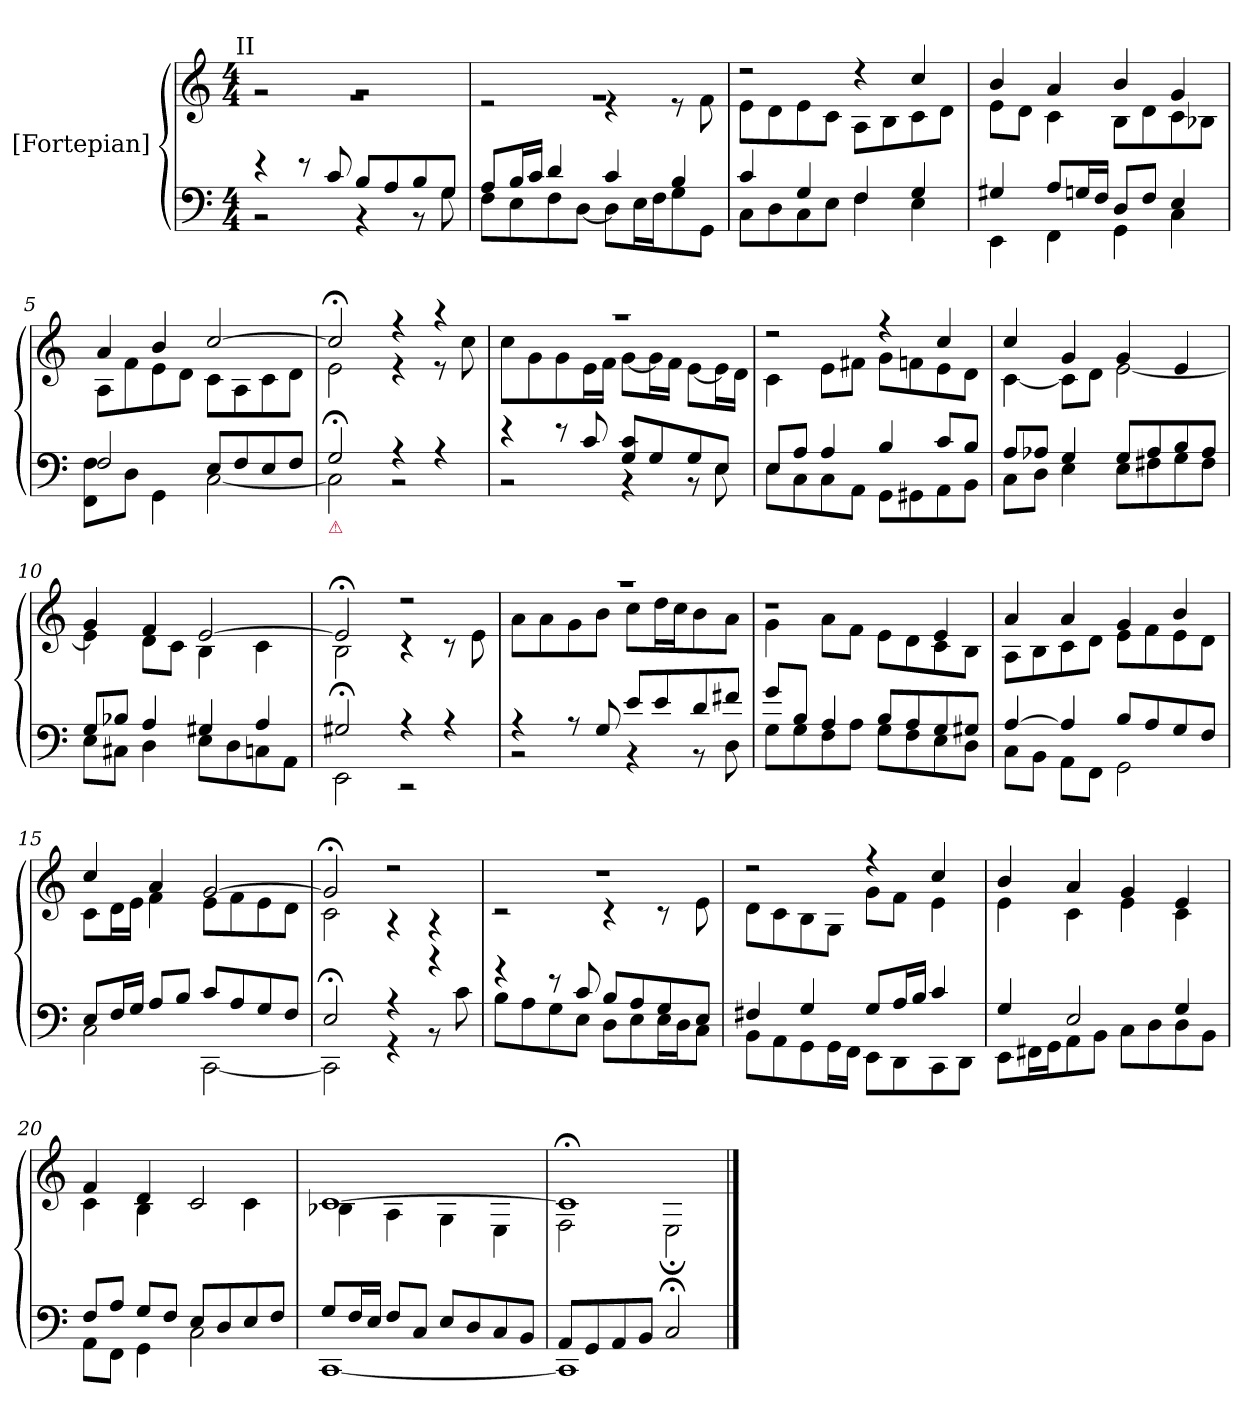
**kern	**kern
*part2	*part1
*staff2	*staff1
*I"[Fortepian]	*I"[Fortepian]
*clefF4	*clefG2
*k[]	*k[]
*a:	*a:
*M4/4	*M4/4
=1	=1
*^	*^
!	!	!LO:TX:a:rj:t=II	!
4r	2r	1rg	2r
8r	.	.	.
8c/	.	.	.
8B/L	4r	.	2r
8A/	.	.	.
8B/	8r	.	.
8G/J	8G\	.	.
=2	=2	=2	=2
8A/L	8F\L	1rg	2r
16B/L	8E\	.	.
16c/JJ	.	.	.
4d/	8F\	.	.
.	[8D\J	.	.
4c/	8D\L]	.	4r
.	16E\L	.	.
.	16F\J	.	.
4B/	8G\	.	8r
.	8GG\J	.	8f\
=3	=3	=3	=3
4c/	8C\L	2r	8e\L
.	8D\	.	8d\
4G/	8C\	.	8e\
.	8E\J	.	8c\J
4F/	4F\	4r	8A\L
.	.	.	8B\
4G/	4E\	4cc/	8c\
.	.	.	8d\J
=4	=4	=4	=4
4G#X/	4EE\	4b/	8e\L
.	.	.	8d\J
8A/L	4FF\	4a/	4c\
16Gn/L	.	.	.
16F/JJ	.	.	.
8D/L	4GG\	4b/	8B\L
8F/J	.	.	8d\
4E/	4C\	4g/	8c\
.	.	.	8B-X\J
=5	=5	=5	=5
2F/	8FF\ 8F\L	4a/	8A\L
.	8D\J	.	8f\
.	4GG\	4b/	8e\
.	.	.	8d\J
8E/L	[2C\	[2cc/	8c\L
8F/	.	.	8A\
8E/	.	.	8c\
8F/J	.	.	8d\J
=6	=6	=6	=6
!LO:TX:b:color=crimson:t=⚠	!	!	!
2G;</	2C\]	2cc;</]	2e\
4r	2r	4r	4re
4r	.	4r	8re
.	.	.	8cc\
=7	=7	=7	=7
4r	2r	1r	8cc\L
.	.	.	8g\
8r	.	.	8g\
8c/	.	.	16e\L
.	.	.	16f\JJ
8G/ 8c/L	4r	.	[8g\L
8G/	.	.	16g\L]
.	.	.	16f\JJ
8G/	8r	.	[8e\L
8E/J	8E\	.	16e\L]
.	.	.	16d\JJ
=8	=8	=8	=8
8E/L	8E\L	2r	4c\
8A/J	8C\	.	.
4A/	8C\	.	8e\L
.	8AA\J	.	8f#X\J
4B/	8GG\L	4r	8g\L
.	8GG#X\	.	8fn\
8c/L	8AA\	4cc/	8e\
8B/J	8BB\J	.	8d\J
=9	=9	=9	=9
8A/L	8C\L	4cc/	[4c\
8A-X/J	8D\J	.	.
4G/	4E\	4g/	8c\L]
.	.	.	8d\J
8G/L	8E\L	4g/	[2e\
8A-/	8F#X\	.	.
8B/	8G\	4e/	.
8A-/J	8F#\J	.	.
=10	=10	=10	=10
8G/L	8E\L	4g/	4e\]
8B-X/J	8C#X\J	.	.
4A/	4D\	4f/	8d\L
.	.	.	8c\J
4G#X/	8E\L	[2e/	4B\
.	8D\	.	.
4A/	8Cn\	.	4c\
.	8AA\J	.	.
=11	=11	=11	=11
2G#X;</	2EE\	2e;</]	2B\
4r	2r	2r	4r
4r	.	.	8r
.	.	.	8e\
=12	=12	=12	=12
4r	2r	1r	8a\L
.	.	.	8a\
8r	.	.	8g\
8G/	.	.	8b\J
8e/L	4r	.	8cc\L
8e/	.	.	16dd\L
.	.	.	16cc\J
8d/	8r	.	8b\
8f#X/J	8D\	.	8a\J
=13	=13	=13	=13
!	!	!LO:N:vis=1	!
8g/L	8G\L	2.r	4g\
8B/J	8G\	.	.
4A/	8F\	.	8a\L
.	8A\J	.	8f\J
8B/L	8G\L	.	8e\L
8A/	8F\	.	8d\
8G/	8E\	4e/	8c\
8G#X/J	8D\J	.	8B\J
=14	=14	=14	=14
[4A/	8C\L	4a/	8A\L
.	8BB\J	.	8B\
4A/]	8AA\L	4a/	8c\
.	8FF\J	.	8d\J
8B/L	2GG\	4g/	8e\L
8A/	.	.	8f\
8G/	.	4b/	8e\
8F/J	.	.	8d\J
=15	=15	=15	=15
8E/L	2C\	4cc/	8c\L
16F/L	.	.	16d\L
16G/JJ	.	.	16e\JJ
8A/L	.	4a/	4f\
8B/J	.	.	.
8c/L	[2CC\	[2g/	8e\L
8A/	.	.	8f\
8G/	.	.	8e\
8F/J	.	.	8d\J
=16	=16	=16	=16
2E;</	2CC\]	2g;</]	2c\
4r	4r	2r	4r
4r	8r	.	4r
.	8c\	.	.
=17	=17	=17	=17
4r	8B\L	1r	2r
.	8A\	.	.
8r	8G\	.	.
8c/	8E\J	.	.
8B/L	8D\L	.	4r
8A/	8E\	.	.
8G/	16E\L	.	8r
.	16D\J	.	.
8E/J	8C\J	.	8e\
=18	=18	=18	=18
4F#X/	8BB\L	2r	8d\L
.	8AA\	.	8c\
4G/	8GG\	.	8B\
.	16GG\L	.	8G\J
.	16FF\JJ	.	.
8G/L	8EE\L	4r	8g\L
16A/L	8DD\	.	8f\J
16B/JJ	.	.	.
4c/	8CC\	4cc/	4e\
.	8DD\J	.	.
=19	=19	=19	=19
4G/	8EE\L	4b/	4e\
.	16FF#X\L	.	.
.	16GG\J	.	.
2E/	8AA\	4a/	4c\
.	8BB\J	.	.
.	8C\L	4g/	4e\
.	8D\	.	.
4G/	8D\	4e/	4c\
.	8BB\J	.	.
=20	=20	=20	=20
8F/L	8AA\L	4f/	4c\
8A/J	8FF\J	.	.
8G/L	4GG\	4d/	4B\
8F/J	.	.	.
8E/L	2C\	2c/	4ryy
8D/	.	.	.
8E/	.	.	4c\
8F/J	.	.	.
=21	=21	=21	=21
8G/L	[1CC	[1c	4B-X\
16F/L	.	.	.
16E/JJ	.	.	.
8F/L	.	.	4A\
8C/J	.	.	.
8E/L	.	.	4G\
8D/	.	.	.
8C/	.	.	4E\
8BB/J	.	.	.
=22	=22	=22	=22
8AA/L	1CC]	1c;<]	2F\
8GG/	.	.	.
8AA/	.	.	.
8BB/J	.	.	.
2C;</	.	.	2E;<\
*v	*v	*	*
*	*v	*v
==	==
*-	*-
